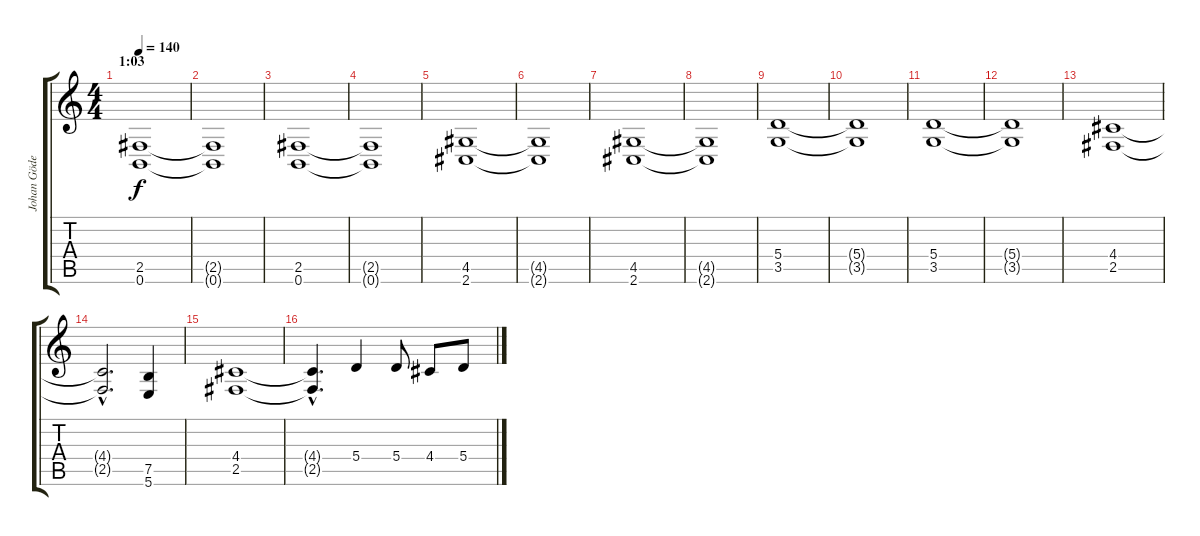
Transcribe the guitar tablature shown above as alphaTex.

\track ("Johan Göderberg" "Johan Göde") {instrument distortionguitar}
\staff {score tabs}
\tuning (B3 Gb3 D3 A2 E2 B1) {hide}
\ts (4 4)
\section ("" "1:03")
\tempo 140
\clef g2
\ks c
(2.5 0.6).1{dy f} |
(2.5{t} 0.6{t}).1 |
(2.5 0.6).1 |
(2.5{t} 0.6{t}).1 |
(4.5 2.6).1 |
(4.5{t} 2.6{t}).1 |
(4.5 2.6).1 |
(4.5{t} 2.6{t}).1 |
(5.4 3.5).1 |
(5.4{t} 3.5{t}).1 |
(5.4 3.5).1 |
(5.4{t} 3.5{t}).1 |
(4.4 2.5).1 |
(4.4{hac t} 2.5{hac t}).2{d} (7.5 5.6).4 |
(4.4 2.5).1 |
(4.4{hac t} 2.5{hac t}).4{d} 5.4.4 5.4.8 4.4.8 5.4.8
